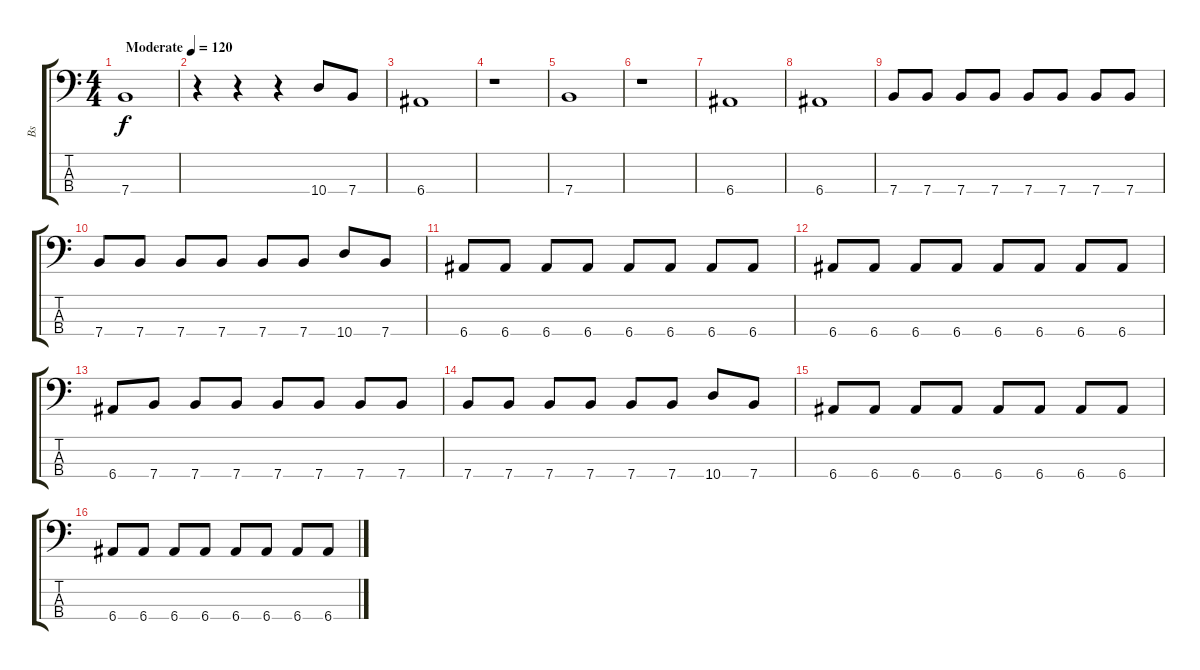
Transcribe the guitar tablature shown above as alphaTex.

\track ("Bs" "Bs") {instrument electricbassfinger}
\staff {score tabs}
\tuning (G2 D2 A1 E1) {hide}
\ts (4 4)
\tempo (120 "Moderate")
\clef f4
\ks c
7.4.1{dy f instrument electricbassfinger} |
r.4 r.4 r.4 10.4.8 7.4.8 |
6.4.1 |
r.1 |
7.4.1 |
r.1 |
6.4.1 |
6.4.1 |
7.4.8 7.4.8 7.4.8 7.4.8 7.4.8 7.4.8 7.4.8 7.4.8 |
7.4.8 7.4.8 7.4.8 7.4.8 7.4.8 7.4.8 10.4.8 7.4.8 |
6.4.8 6.4.8 6.4.8 6.4.8 6.4.8 6.4.8 6.4.8 6.4.8 |
6.4.8 6.4.8 6.4.8 6.4.8 6.4.8 6.4.8 6.4.8 6.4.8 |
6.4.8 7.4.8 7.4.8 7.4.8 7.4.8 7.4.8 7.4.8 7.4.8 |
7.4.8 7.4.8 7.4.8 7.4.8 7.4.8 7.4.8 10.4.8 7.4.8 |
6.4.8 6.4.8 6.4.8 6.4.8 6.4.8 6.4.8 6.4.8 6.4.8 |
6.4.8 6.4.8 6.4.8 6.4.8 6.4.8 6.4.8 6.4.8 6.4.8
